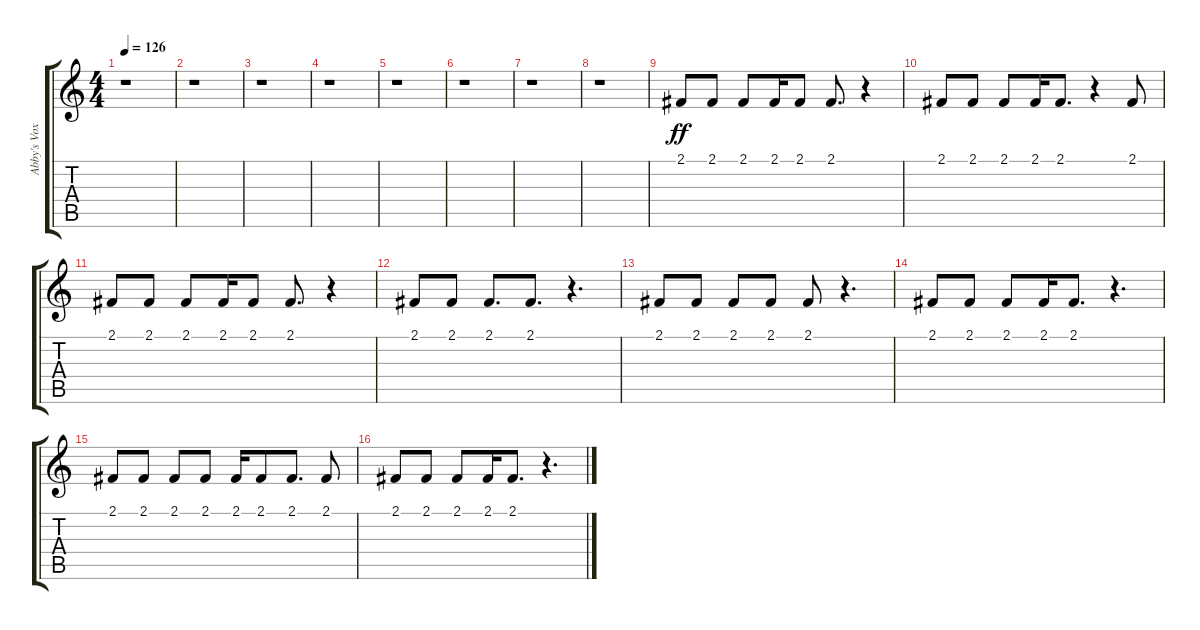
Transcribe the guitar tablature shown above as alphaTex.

\track ("Abby's Vox" "Abby's Vox") {instrument pad4choir}
\staff {score tabs}
\tuning (E4 B3 G3 D3 A2 E2) {hide}
\ts (4 4)
\tempo 126
\clef g2
\ks c
r.1{dy f} |
r.1 |
r.1 |
r.1 |
r.1 |
r.1 |
r.1 |
r.1 |
2.1.8{dy ff} 2.1.8 2.1.8 2.1.16 2.1.8 2.1.8{d} r.4 |
2.1.8 2.1.8 2.1.8 2.1.16 2.1.8{d} r.4 2.1.8 |
2.1.8 2.1.8 2.1.8 2.1.16 2.1.8 2.1.8{d} r.4 |
2.1.8 2.1.8 2.1.8{d} 2.1.8{d} r.4{d} |
2.1.8 2.1.8 2.1.8 2.1.8 2.1.8 r.4{d} |
2.1.8 2.1.8 2.1.8 2.1.16 2.1.8{d} r.4{d} |
2.1.8 2.1.8 2.1.8 2.1.8 2.1.16 2.1.8 2.1.8{d} 2.1.8 |
2.1.8 2.1.8 2.1.8 2.1.16 2.1.8{d} r.4{d}
